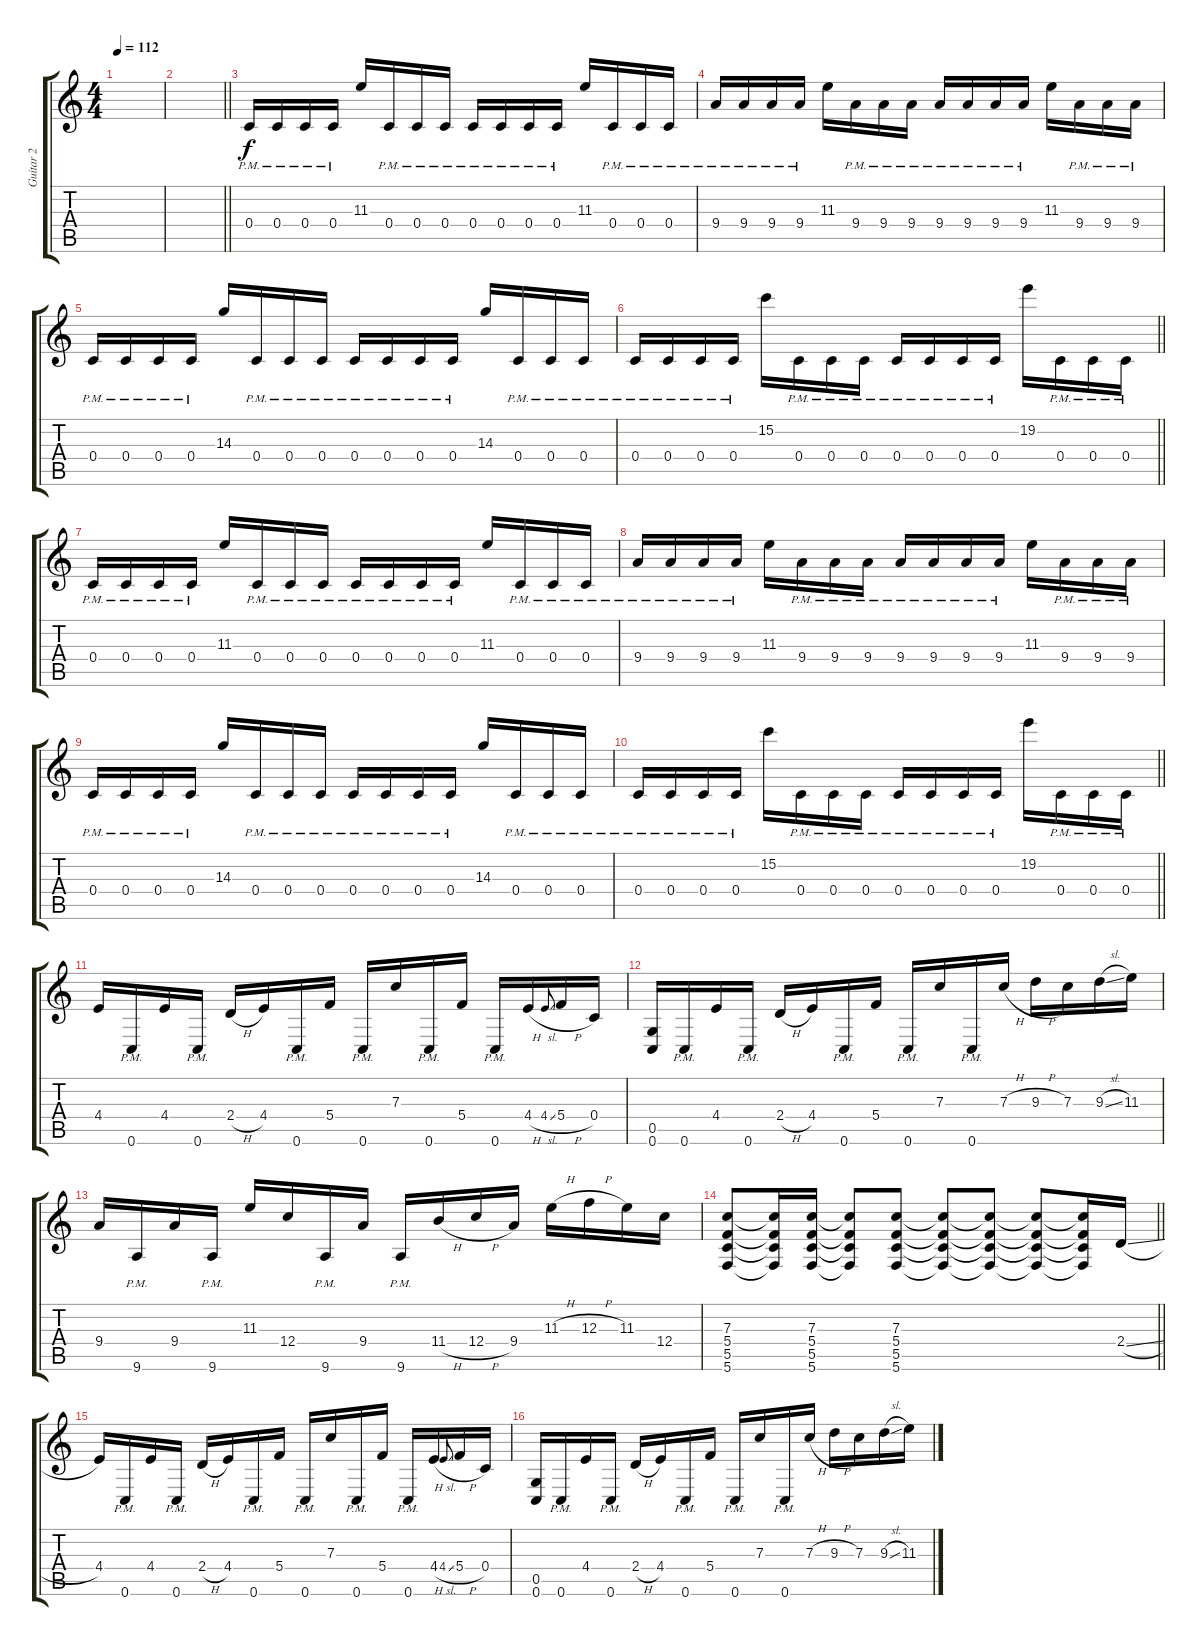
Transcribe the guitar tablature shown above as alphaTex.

\track ("Guitar 2" "Guitar 2") {instrument distortionguitar}
\staff {score tabs}
\tuning (D4 A3 F3 C3 G2 C2) {hide}
\ts (4 4)
\tempo 112
\clef g2
\ks c
|
\barLineRight lightlight
|
0.4{pm}.16{balance 16} 0.4{pm}.16 0.4{pm}.16 0.4{pm}.16 11.3.16 0.4{pm}.16 0.4{pm}.16 0.4{pm}.16 0.4{pm}.16 0.4{pm}.16 0.4{pm}.16 0.4{pm}.16 11.3.16 0.4{pm}.16 0.4{pm}.16 0.4{pm}.16 |
9.4{pm}.16 9.4{pm}.16 9.4{pm}.16 9.4{pm}.16 11.3.16 9.4{pm}.16 9.4{pm}.16 9.4{pm}.16 9.4{pm}.16 9.4{pm}.16 9.4{pm}.16 9.4{pm}.16 11.3.16 9.4{pm}.16 9.4{pm}.16 9.4{pm}.16 |
0.4{pm}.16 0.4{pm}.16 0.4{pm}.16 0.4{pm}.16 14.3.16 0.4{pm}.16 0.4{pm}.16 0.4{pm}.16 0.4{pm}.16 0.4{pm}.16 0.4{pm}.16 0.4{pm}.16 14.3.16 0.4{pm}.16 0.4{pm}.16 0.4{pm}.16 |
\barLineRight lightlight
0.4{pm}.16 0.4{pm}.16 0.4{pm}.16 0.4{pm}.16 15.2.16 0.4{pm}.16 0.4{pm}.16 0.4{pm}.16 0.4{pm}.16 0.4{pm}.16 0.4{pm}.16 0.4{pm}.16 19.2.16 0.4{pm}.16 0.4{pm}.16 0.4{pm}.16 |
0.4{pm}.16 0.4{pm}.16 0.4{pm}.16 0.4{pm}.16 11.3.16 0.4{pm}.16 0.4{pm}.16 0.4{pm}.16 0.4{pm}.16 0.4{pm}.16 0.4{pm}.16 0.4{pm}.16 11.3.16 0.4{pm}.16 0.4{pm}.16 0.4{pm}.16 |
9.4{pm}.16 9.4{pm}.16 9.4{pm}.16 9.4{pm}.16 11.3.16 9.4{pm}.16 9.4{pm}.16 9.4{pm}.16 9.4{pm}.16 9.4{pm}.16 9.4{pm}.16 9.4{pm}.16 11.3.16 9.4{pm}.16 9.4{pm}.16 9.4{pm}.16 |
0.4{pm}.16 0.4{pm}.16 0.4{pm}.16 0.4{pm}.16 14.3.16 0.4{pm}.16 0.4{pm}.16 0.4{pm}.16 0.4{pm}.16 0.4{pm}.16 0.4{pm}.16 0.4{pm}.16 14.3.16 0.4{pm}.16 0.4{pm}.16 0.4{pm}.16 |
\barLineRight lightlight
0.4{pm}.16 0.4{pm}.16 0.4{pm}.16 0.4{pm}.16 15.2.16 0.4{pm}.16 0.4{pm}.16 0.4{pm}.16 0.4{pm}.16 0.4{pm}.16 0.4{pm}.16 0.4{pm}.16 19.2.16 0.4{pm}.16 0.4{pm}.16 0.4{pm}.16 |
4.4.16 0.6{pm}.16 4.4.16 0.6{pm}.16 2.4{h}.16 4.4.16 0.6{pm}.16 5.4.16 0.6{pm}.16 7.3.16 0.6{pm}.16 5.4.16 0.6{pm}.16 4.4{h}.16 4.4{sl}.8{gr onbeat} 5.4{h}.16 0.4.16 |
(0.5 0.6).16 0.6{pm}.16 4.4.16 0.6{pm}.16 2.4{h}.16 4.4.16 0.6{pm}.16 5.4.16 0.6{pm}.16 7.3.16 0.6{pm}.16 7.3{h}.16 9.3{h}.16 7.3.16 9.3{sl}.16 11.3.16 |
9.4.16 9.6{pm}.16 9.4.16 9.6{pm}.16 11.3.16 12.4.16 9.6{pm}.16 9.4.16 9.6{pm}.16 11.4{h}.16 12.4{h}.16 9.4.16 11.3{h}.16 12.3{h}.16 11.3.16 12.4.16 |
\barLineRight lightlight
(7.3 5.4 5.5 5.6).8 (7.3{t} 5.4{t} 5.5{t} 5.6{t}).16 (7.3 5.4 5.5 5.6).16 (7.3{t} 5.4{t} 5.5{t} 5.6{t}).8 (7.3 5.4 5.5 5.6).8 (7.3{t} 5.4{t} 5.5{t} 5.6{t}).8 (7.3{t} 5.4{t} 5.5{t} 5.6{t}).8 (7.3{t} 5.4{t} 5.5{t} 5.6{t}).8 (7.3{t} 5.4{t} 5.5{t} 5.6{t}).16 2.4{sl}.16 |
4.4.16 0.6{pm}.16 4.4.16 0.6{pm}.16 2.4{h}.16 4.4.16 0.6{pm}.16 5.4.16 0.6{pm}.16 7.3.16 0.6{pm}.16 5.4.16 0.6{pm}.16 4.4{h}.16 4.4{sl}.8{gr onbeat} 5.4{h}.16 0.4.16 |
(0.5 0.6).16 0.6{pm}.16 4.4.16 0.6{pm}.16 2.4{h}.16 4.4.16 0.6{pm}.16 5.4.16 0.6{pm}.16 7.3.16 0.6{pm}.16 7.3{h}.16 9.3{h}.16 7.3.16 9.3{sl}.16 11.3.16
